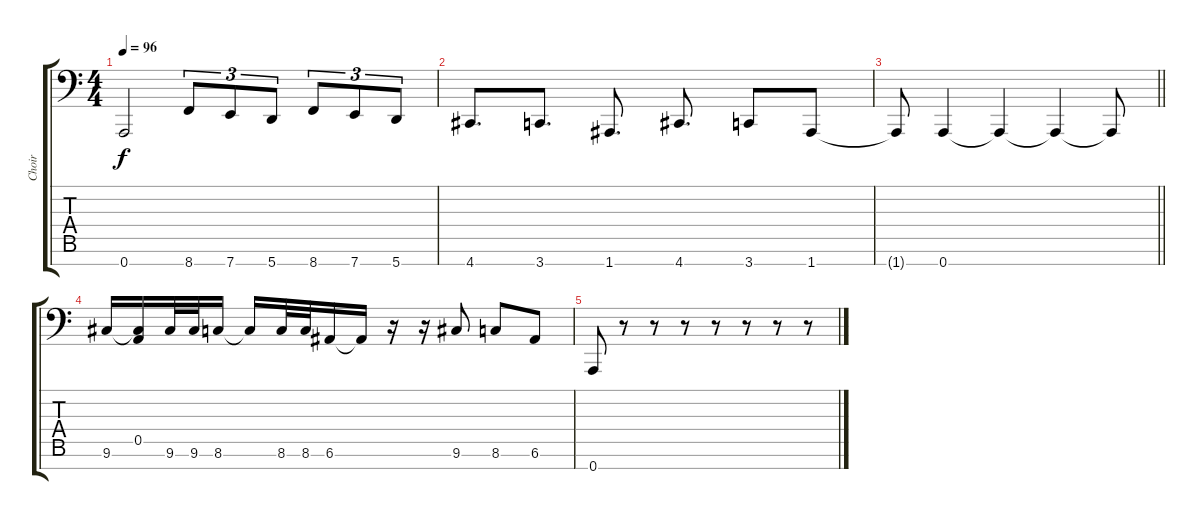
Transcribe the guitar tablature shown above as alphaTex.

\track ("Choir" "Choir") {instrument choiraahs}
\staff {score tabs}
\tuning (E4 B3 G3 D3 A2 E2 A1) {hide}
\ts (4 4)
\tempo 96
\clef f4
\ks c
0.7{t}.2{dy f} 8.7.8{tu (3 2)} 7.7.8{tu (3 2)} 5.7.8{tu (3 2)} 8.7.8{tu (3 2)} 7.7.8{tu (3 2)} 5.7.8{tu (3 2)} |
4.7.8{d} 3.7.8{d} 1.7.8{d} 4.7.8{d} 3.7.8 1.7.8 |
\barLineRight lightlight
1.7{t}.8 0.7.4 0.7{t}.4 0.7{t}.4 0.7{t}.8 |
9.6.16 (0.5 9.6{t}).16 9.6.32 9.6.32 8.6.16 8.6{t}.16 8.6.32 8.6.32 6.6.16 6.6{t}.16 r.16 r.16 9.6.8 8.6.8 6.6.8 |
0.7.8 r.8 r.8 r.8 r.8 r.8 r.8 r.8
